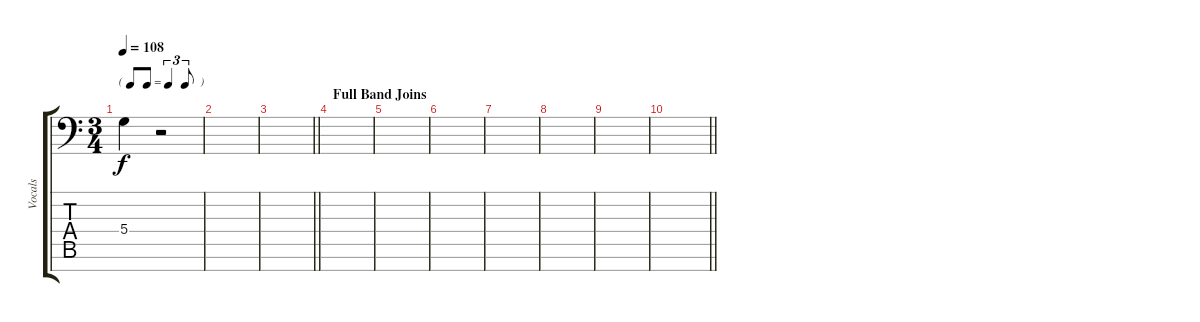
\track ("Vocals" "Vocals") {instrument synthvoice}
\staff {score tabs}
\tuning (E4 B3 G3 D3 A2 E2 C-1) {hide}
\ts (3 4)
\tf triplet8th
\tempo 108
\clef f4
\ks c
5.4{t}.4{dy f} r.2 |
|
\barLineRight lightlight
|
\section ("" "Full Band Joins")
|
|
|
|
|
|
\barLineRight lightlight
